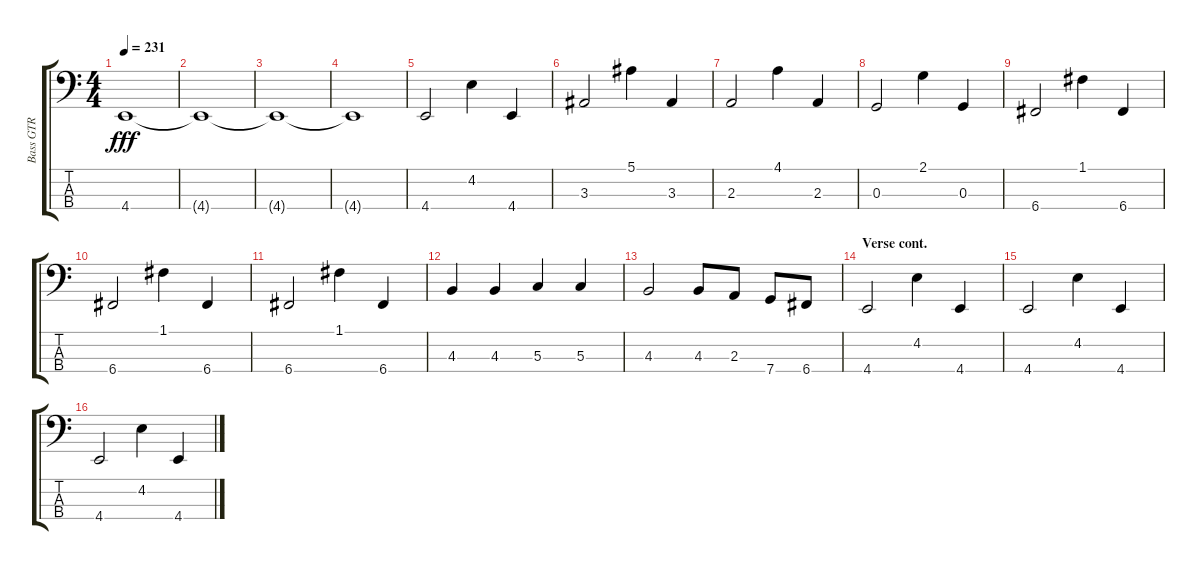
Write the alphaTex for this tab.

\track ("Bass GTR" "Bass GTR") {instrument electricbassfinger}
\staff {score tabs}
\tuning (F2 C2 G1 C1) {hide}
\ts (4 4)
\tempo 231
\clef f4
\ks aminor
4.4{t}.1{dy fff} |
4.4{t}.1 |
4.4{t}.1 |
4.4{t}.1 |
4.4.2 4.2.4 4.4.4 |
3.3.2 5.1.4 3.3.4 |
2.3.2 4.1.4 2.3.4 |
0.3.2 2.1.4 0.3.4 |
6.4.2 1.1.4 6.4.4 |
6.4.2 1.1.4 6.4.4 |
6.4.2 1.1.4 6.4.4 |
4.3.4 4.3.4 5.3.4 5.3.4 |
4.3.2 4.3.8 2.3.8 7.4.8 6.4.8 |
\section ("" "Verse cont.")
4.4.2 4.2.4 4.4.4 |
4.4.2 4.2.4 4.4.4 |
4.4.2 4.2.4 4.4.4
